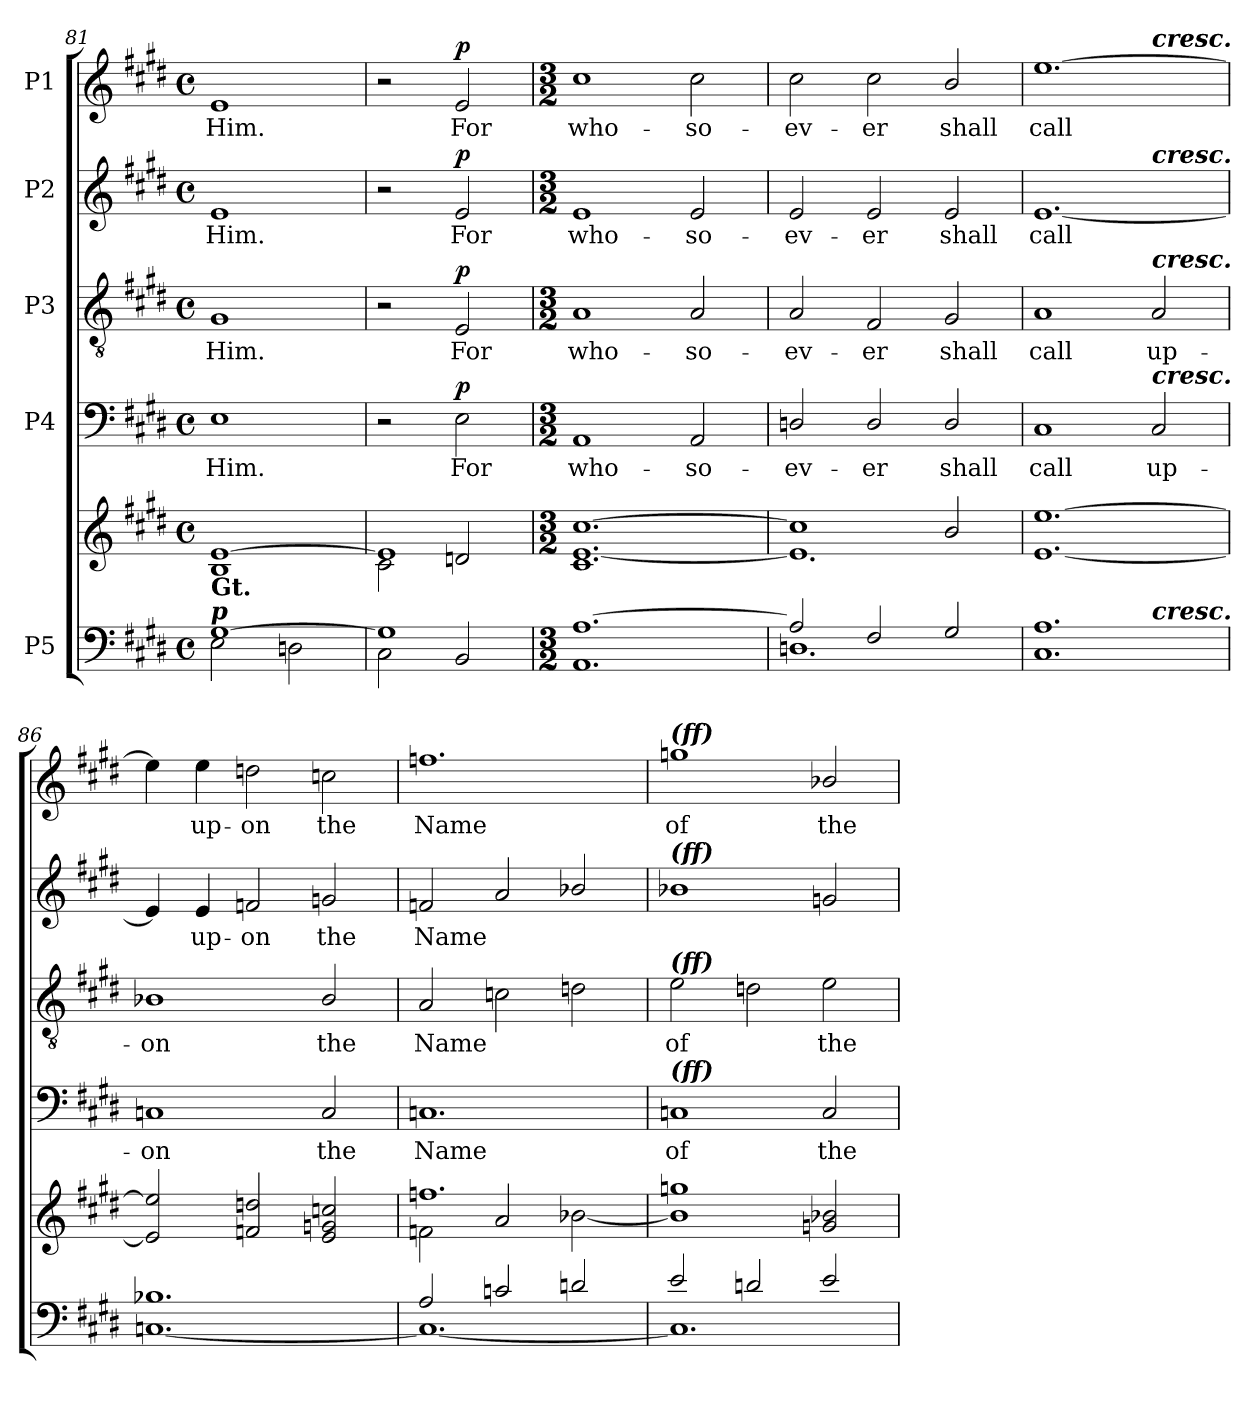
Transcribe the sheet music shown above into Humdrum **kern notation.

**kern	**kern	**kern	**text	**dynam	**kern	**text	**dynam	**kern	**text	**dynam	**kern	**text	**dynam
*part5	*part5	*part4	*part4	*part4	*part3	*part3	*part3	*part2	*part2	*part2	*part1	*part1	*part1
*staff6	*staff5	*staff4	*staff4	*staff4	*staff3	*staff3	*staff3	*staff2	*staff2	*staff2	*staff1	*staff1	*staff1
*I"P5	*	*I"P4	*	*	*I"P3	*	*	*I"P2	*	*	*I"P1	*	*
*clefF4	*clefG2	*clefF4	*	*	*clefGv2	*	*	*clefG2	*	*	*clefG2	*	*
*	*	*	*	*	*ITrd7c12	*	*	*	*	*	*	*	*
*k[f#c#g#d#]	*k[f#c#g#d#]	*k[f#c#g#d#]	*	*	*k[f#c#g#d#]	*	*	*k[f#c#g#d#]	*	*	*k[f#c#g#d#]	*	*
*E:	*E:	*E:	*	*	*E:	*	*	*E:	*	*	*E:	*	*
*M4/4	*M4/4	*M4/4	*	*	*M4/4	*	*	*M4/4	*	*	*M4/4	*	*
*met(c)	*met(c)	*met(c)	*	*	*met(c)	*	*	*met(c)	*	*	*met(c)	*	*
=81	=81	=81	=81	=81	=81	=81	=81	=81	=81	=81	=81	=81	=81
*^	*	*	*	*	*	*	*	*	*	*	*	*	*
!	!	!	!	!LO:LY:b:color=#000000	!	!	!	!	!	!	!	!	!	!
!	!	!	!	!	!	!	!LO:LY:b:color=#000000	!	!	!	!	!	!	!
!	!	!	!	!	!	!	!	!	!	!LO:LY:b:color=#000000	!	!	!	!
!LO:TX:a:Bi:t=p	!	!	!	!	!	!	!	!	!	!	!	!	!	!
!LO:TX:B:t=Gt.	!	!	!	!	!	!	!	!	!	!	!	!	!	!
!	!	!	!	!	!	!	!	!	!	!	!	!	!LO:LY:b:color=#000000	!
[1G#i	2Ei\	1Bi [1ei	1Ei	Him.	.	1GG#i	Him.	.	1ei	Him.	.	1ei	Him.	.
.	2Dni\	.	.	.	.	.	.	.	.	.	.	.	.	.
=82	=82	=82	=82	=82	=82	=82	=82	=82	=82	=82	=82	=82	=82	=82
*	*	*^	*	*	*	*	*	*	*	*	*	*	*	*
1G#i]	2C#i\	1ei]	2c#i\	2r	.	.	2r	.	.	2r	.	.	2r	.	.
!	!	!	!	!	!LO:LY:b:color=#000000	!	!	!	!	!	!	!	!	!	!
!	!	!	!	!	!	!	!	!LO:LY:b:color=#000000	!	!	!	!	!	!	!
!	!	!	!	!	!	!	!	!	!	!	!LO:LY:b:color=#000000	!	!	!	!
!	!	!	!	!	!	!	!	!	!	!	!	!	!	!LO:LY:b:color=#000000	!
.	2BBi/	.	2dni/	2Ei\	For	p	2EEi/	For	p	2ei/	For	p	2ei/	For	p
*v	*v	*	*	*	*	*	*	*	*	*	*	*	*	*	*
*	*v	*v	*	*	*	*	*	*	*	*	*	*	*	*
=83	=83	=83	=83	=83	=83	=83	=83	=83	=83	=83	=83	=83	=83
*M3/2	*M3/2	*M3/2	*	*	*M3/2	*	*	*M3/2	*	*	*M3/2	*	*
*^	*^	*	*	*	*	*	*	*	*	*	*	*	*
!	!	!	!	!	!LO:LY:b:color=#000000	!	!	!	!	!	!	!	!	!	!
*v	*v	*	*	*	*	*	*	*	*	*	*	*	*	*	*
*	*v	*v	*	*	*	*	*	*	*	*	*	*	*	*
*^	*^	*	*	*	*	*	*	*	*	*	*	*	*
!	!	!	!	!	!	!	!	!LO:LY:b:color=#000000	!	!	!	!	!	!	!
*v	*v	*	*	*	*	*	*	*	*	*	*	*	*	*	*
*	*v	*v	*	*	*	*	*	*	*	*	*	*	*	*
*^	*^	*	*	*	*	*	*	*	*	*	*	*	*
!	!	!	!	!	!	!	!	!	!	!	!LO:LY:b:color=#000000	!	!	!	!
*v	*v	*	*	*	*	*	*	*	*	*	*	*	*	*	*
*	*v	*v	*	*	*	*	*	*	*	*	*	*	*	*
*^	*^	*	*	*	*	*	*	*	*	*	*	*	*
!	!	!	!	!	!	!	!	!	!	!	!	!	!	!LO:LY:b:color=#000000	!
*v	*v	*	*	*	*	*	*	*	*	*	*	*	*	*	*
*	*v	*v	*	*	*	*	*	*	*	*	*	*	*	*
1.AAi [1.Ai	1.c#i [1.ei [1.cc#i	1AAi	who-	.	1AAi	who-	.	1ei	who-	.	1cc#i	who-	.
!	!	!	!LO:LY:b:color=#000000	!	!	!	!	!	!	!	!	!	!
!	!	!	!	!	!	!LO:LY:b:color=#000000	!	!	!	!	!	!	!
!	!	!	!	!	!	!	!	!	!LO:LY:b:color=#000000	!	!	!	!
!	!	!	!	!	!	!	!	!	!	!	!	!LO:LY:b:color=#000000	!
.	.	2AAi/	-so-	.	2AAi/	-so-	.	2ei/	-so-	.	2cc#i\	-so-	.
!!LO:LB:g=z
=84	=84	=84	=84	=84	=84	=84	=84	=84	=84	=84	=84	=84	=84
*^	*^	*	*	*	*	*	*	*	*	*	*	*	*
!	!	!	!	!	!LO:LY:b:color=#000000	!	!	!	!	!	!	!	!	!	!
!	!	!	!	!	!	!	!	!LO:LY:b:color=#000000	!	!	!	!	!	!	!
!	!	!	!	!	!	!	!	!	!	!	!LO:LY:b:color=#000000	!	!	!	!
!	!	!	!	!	!	!	!	!	!	!	!	!	!	!LO:LY:b:color=#000000	!
2Ai/]	1.Dni	1cc#i]	1.ei]	2Dni/	-ev-	.	2AAi/	-ev-	.	2ei/	-ev-	.	2cc#i\	-ev-	.
!	!	!	!	!	!LO:LY:b:color=#000000	!	!	!	!	!	!	!	!	!	!
!	!	!	!	!	!	!	!	!LO:LY:b:color=#000000	!	!	!	!	!	!	!
!	!	!	!	!	!	!	!	!	!	!	!LO:LY:b:color=#000000	!	!	!	!
!	!	!	!	!	!	!	!	!	!	!	!	!	!	!LO:LY:b:color=#000000	!
2F#i/	.	.	.	2Di/	-er	.	2FF#i/	-er	.	2ei/	-er	.	2cc#i\	-er	.
!	!	!	!	!	!LO:LY:b:color=#000000	!	!	!	!	!	!	!	!	!	!
!	!	!	!	!	!	!	!	!LO:LY:b:color=#000000	!	!	!	!	!	!	!
!	!	!	!	!	!	!	!	!	!	!	!LO:LY:b:color=#000000	!	!	!	!
!	!	!	!	!	!	!	!	!	!	!	!	!	!	!LO:LY:b:color=#000000	!
2G#i/	.	2bi/	.	2Di/	shall	.	2GG#i/	shall	.	2ei/	shall	.	2bi/	shall	.
*	*	*v	*v	*	*	*	*	*	*	*	*	*	*	*	*
=85	=85	=85	=85	=85	=85	=85	=85	=85	=85	=85	=85	=85	=85	=85
!	!	!	!	!LO:LY:b:color=#000000	!	!	!	!	!	!	!	!	!	!
!	!	!	!	!	!	!	!LO:LY:b:color=#000000	!	!	!	!	!	!	!
!	!	!	!	!	!	!	!	!	!	!LO:LY:b:color=#000000	!	!	!	!
!	!	!	!	!	!	!	!	!	!	!	!	!	!LO:LY:b:color=#000000	!
*	*	*	*	*	*	*	*	*	*^	*	*	*^	*	*
1.C#i 1.Ai	1ryy	[1.ei [1.eei	1C#i	call	.	1AAi	call	.	[1.ei	1ryy	call	.	[1.eei	1ryy	call	.
!	!	!	!	!LO:LY:b:color=#000000	!	!	!	!	!	!	!	!	!	!	!	!
!	!	!	!	!	!	!	!	!	!	!	!	!	!	!LO:TX:a:Bi:t=cresc.	!	!
!	!	!	!	!	!	!	!	!	!	!LO:TX:a:Bi:t=cresc.	!	!	!	!	!	!
!	!	!	!	!	!	!LO:TX:a:Bi:t=cresc.	!	!	!	!	!	!	!	!	!	!
!	!	!	!LO:TX:a:Bi:t=cresc.	!	!	!	!	!	!	!	!	!	!	!	!	!
!	!LO:TX:a:Bi:t=cresc.	!	!	!	!	!	!	!	!	!	!	!	!	!	!	!
!	!	!	!	!	!	!	!LO:LY:b:color=#000000	!	!	!	!	!	!	!	!	!
.	2ryy	.	2C#i/	up-	.	2AAi/	up-	.	.	2ryy	.	.	.	2ryy	.	.
*	*	*	*	*	*	*	*	*	*v	*v	*	*	*	*	*	*
*v	*v	*	*	*	*	*	*	*	*	*	*	*v	*v	*	*
=86	=86	=86	=86	=86	=86	=86	=86	=86	=86	=86	=86	=86	=86
*^	*	*	*	*	*	*	*	*^	*	*	*^	*	*
!	!	!	!	!LO:LY:b:color=#000000	!	!	!	!	!	!	!	!	!	!	!	!
*	*	*	*	*	*	*	*	*	*v	*v	*	*	*	*	*	*
*v	*v	*	*	*	*	*	*	*	*	*	*	*v	*v	*	*
*^	*	*	*	*	*	*	*	*^	*	*	*^	*	*
!	!	!	!	!	!	!	!LO:LY:b:color=#000000	!	!	!	!	!	!	!	!	!
*	*	*	*	*	*	*	*	*	*v	*v	*	*	*	*	*	*
*v	*v	*	*	*	*	*	*	*	*	*	*	*v	*v	*	*
[1.Cni 1.B-Xi	2ei/] 2eei]	1Cni	-on	.	1BB-Xi	-on	.	4ei/]	.	.	4eei\]	.	.
!	!	!	!	!	!	!	!	!	!LO:LY:b:color=#000000	!	!	!	!
!	!	!	!	!	!	!	!	!	!	!	!	!LO:LY:b:color=#000000	!
.	.	.	.	.	.	.	.	4ei/	up-	.	4eei\	up-	.
!	!	!	!	!	!	!	!	!	!LO:LY:b:color=#000000	!	!	!	!
!	!	!	!	!	!	!	!	!	!	!	!	!LO:LY:b:color=#000000	!
.	2fni/ 2ddni	.	.	.	.	.	.	2fni/	-on	.	2ddni\	-on	.
!	!	!	!LO:LY:b:color=#000000	!	!	!	!	!	!	!	!	!	!
!	!	!	!	!	!	!LO:LY:b:color=#000000	!	!	!	!	!	!	!
!	!	!	!	!	!	!	!	!	!LO:LY:b:color=#000000	!	!	!	!
!	!	!	!	!	!	!	!	!	!	!	!	!LO:LY:b:color=#000000	!
.	2ei/ 2gni 2ccni	2Ci/	the	.	2BB-i/	the	.	2gni/	the	.	2ccni\	the	.
=87	=87	=87	=87	=87	=87	=87	=87	=87	=87	=87	=87	=87	=87
*^	*^	*	*	*	*	*	*	*	*	*	*	*	*
!	!	!	!	!	!LO:LY:b:color=#000000	!	!	!	!	!	!	!	!	!	!
!	!	!	!	!	!	!	!	!LO:LY:b:color=#000000	!	!	!	!	!	!	!
!	!	!	!	!	!	!	!	!	!	!	!LO:LY:b:color=#000000	!	!	!	!
!	!	!	!	!	!	!	!	!	!	!	!	!	!	!LO:LY:b:color=#000000	!
2Ai/	1.Ci_	1.ffni	2fni\	1.Cni	Name	.	2AAi/	Name	.	2fni/	Name	.	1.ffni	Name	.
2cni/	.	.	2ai/	.	.	.	2Cni\	.	.	2ai/	.	.	.	.	.
2dni/	.	.	[2b-Xi\	.	.	.	2Dni\	.	.	2b-Xi/	.	.	.	.	.
*	*	*v	*v	*	*	*	*	*	*	*	*	*	*	*	*
=88	=88	=88	=88	=88	=88	=88	=88	=88	=88	=88	=88	=88	=88	=88
*	*	*^	*	*	*	*	*	*	*	*	*	*	*	*
!	!	!	!	!	!LO:LY:b:color=#000000	!	!	!	!	!	!	!	!	!	!
*	*	*v	*v	*	*	*	*	*	*	*	*	*	*	*	*
*	*	*^	*	*	*	*	*	*	*	*	*	*	*	*
!	!	!	!	!	!	!	!	!LO:LY:b:color=#000000	!	!	!	!	!	!	!
*	*	*v	*v	*	*	*	*	*	*	*	*	*	*	*	*
*	*	*^	*	*	*	*	*	*	*	*	*	*	*	*
!	!	!	!	!	!	!	!	!	!	!	!	!	!LO:TX:a:Bi:t=(ff)	!	!
!	!	!	!	!	!	!	!	!	!	!LO:TX:a:Bi:t=(ff)	!	!	!	!	!
!	!	!	!	!	!	!	!LO:TX:a:Bi:t=(ff)	!	!	!	!	!	!	!	!
!	!	!	!	!LO:TX:a:Bi:t=(ff)	!	!	!	!	!	!	!	!	!	!	!
!	!	!	!	!	!	!	!	!	!	!	!	!	!	!LO:LY:b:color=#000000	!
*	*	*v	*v	*	*	*	*	*	*	*	*	*	*	*	*
2ei/	1.Ci]	1b-i] 1ggni	1Cni	of	.	2Ei\	of	.	1b-Xi	.	.	1ggni	of	.
2dni/	.	.	.	.	.	2Dni\	.	.	.	.	.	.	.	.
!	!	!	!	!LO:LY:b:color=#000000	!	!	!	!	!	!	!	!	!	!
!	!	!	!	!	!	!	!LO:LY:b:color=#000000	!	!	!	!	!	!	!
!	!	!	!	!	!	!	!	!	!	!	!	!	!LO:LY:b:color=#000000	!
2ei/	.	2gni/ 2b-Xi	2Ci/	the	.	2Ei\	the	.	2gni/	.	.	2b-Xi/	the	.
*v	*v	*	*	*	*	*	*	*	*	*	*	*	*	*
=	=	=	=	=	=	=	=	=	=	=	=	=	=
*-	*-	*-	*-	*-	*-	*-	*-	*-	*-	*-	*-	*-	*-
